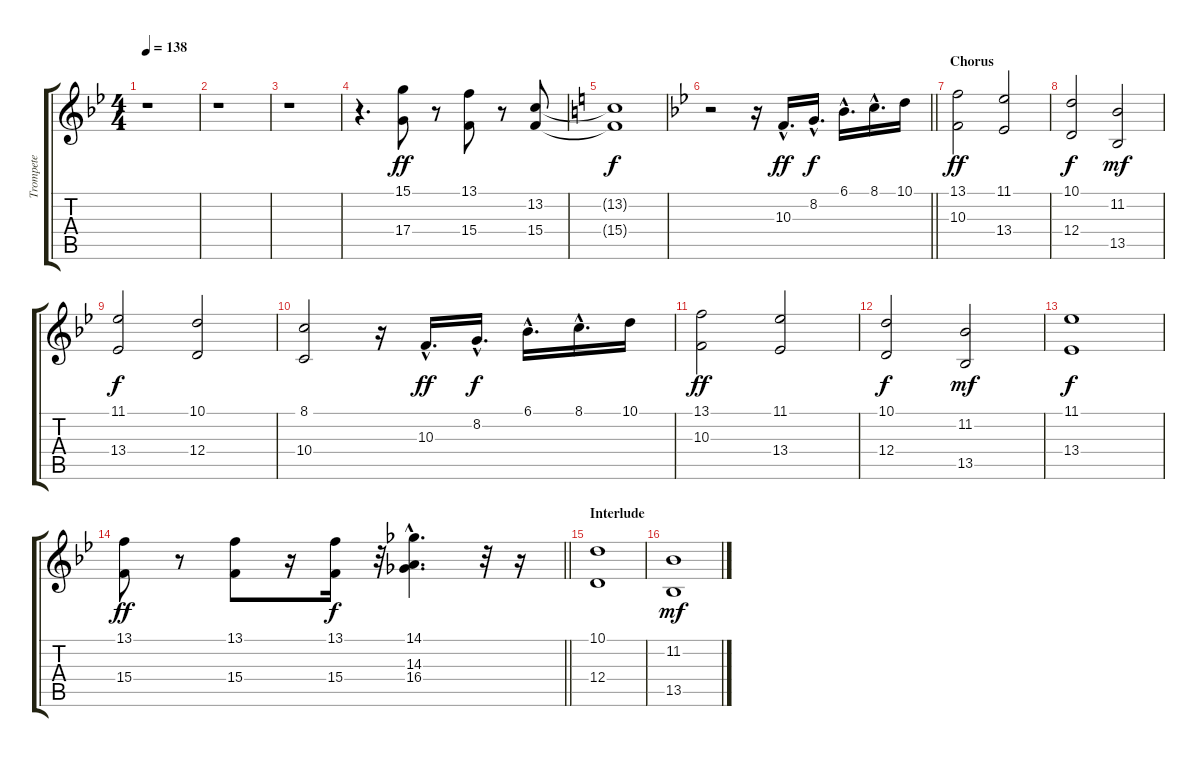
\track ("Trompete" "Trompete") {instrument trumpet}
\staff {score tabs}
\tuning (E4 B3 G3 D3 A2 E2) {hide}
\ts (4 4)
\tempo 138
\clef g2
\ks bb
r.1{dy mp} |
r.1 |
r.1 |
r.4{d} (15.1 17.4).8{dy ff} r.8 (13.1 15.4).8 r.8 (13.2 15.4).8 |
\ks c
(13.2{t} 15.4{t}).1{dy f} |
\barLineRight lightlight
\ks bb
r.2 r.16 10.3{hac}.16{d dy ff} 8.2{hac}.16{d dy f} 6.1{hac}.16{d} 8.1{hac}.16{d} 10.1.16 |
\section ("" "Chorus")
(13.1 10.3).2{dy ff} (11.1 13.4).2 |
(10.1 12.4).2{dy f} (11.2 13.5).2{dy mf} |
(11.1 13.4).2{dy f} (10.1 12.4).2 |
(8.1 10.4).2 r.16 10.3{hac}.16{d dy ff} 8.2{hac}.16{d dy f} 6.1{hac}.16{d} 8.1{hac}.16{d} 10.1.16 |
(13.1 10.3).2{dy ff} (11.1 13.4).2 |
(10.1 12.4).2{dy f} (11.2 13.5).2{dy mf} |
(11.1 13.4).1{dy f} |
\barLineRight lightlight
(13.1 15.4).8{dy ff} r.8 (13.1 15.4).8 r.16 (13.1 15.4).16{dy f} r.32 (14.1{hac} 14.3{hac} 16.4{hac}).4{d} r.32 r.16 |
\section ("" "Interlude")
(10.1 12.4).1 |
(11.2 13.5).1{dy mf}
